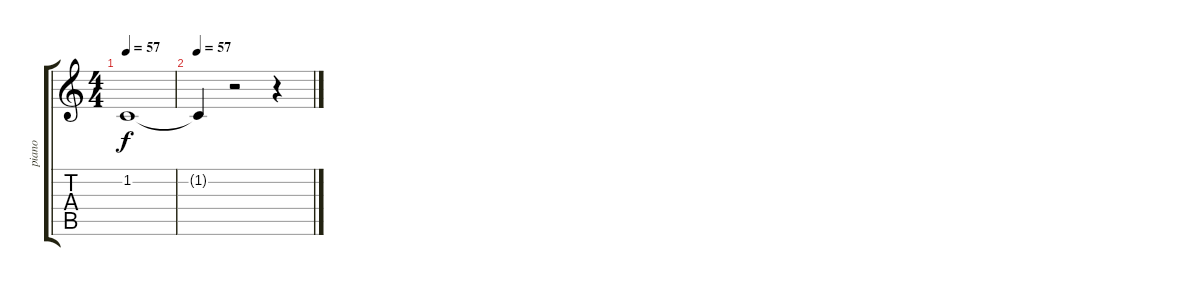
\track ("piano" "piano") {instrument electricpiano1}
\staff {score tabs}
\tuning (E4 B3 G3 D3 A2 E2) {hide}
\ts (4 4)
\tempo 57
\clef g2
\ks c
1.2{t}.1{dy f} |
\tempo 57
1.2{t}.4 r.2 r.4
